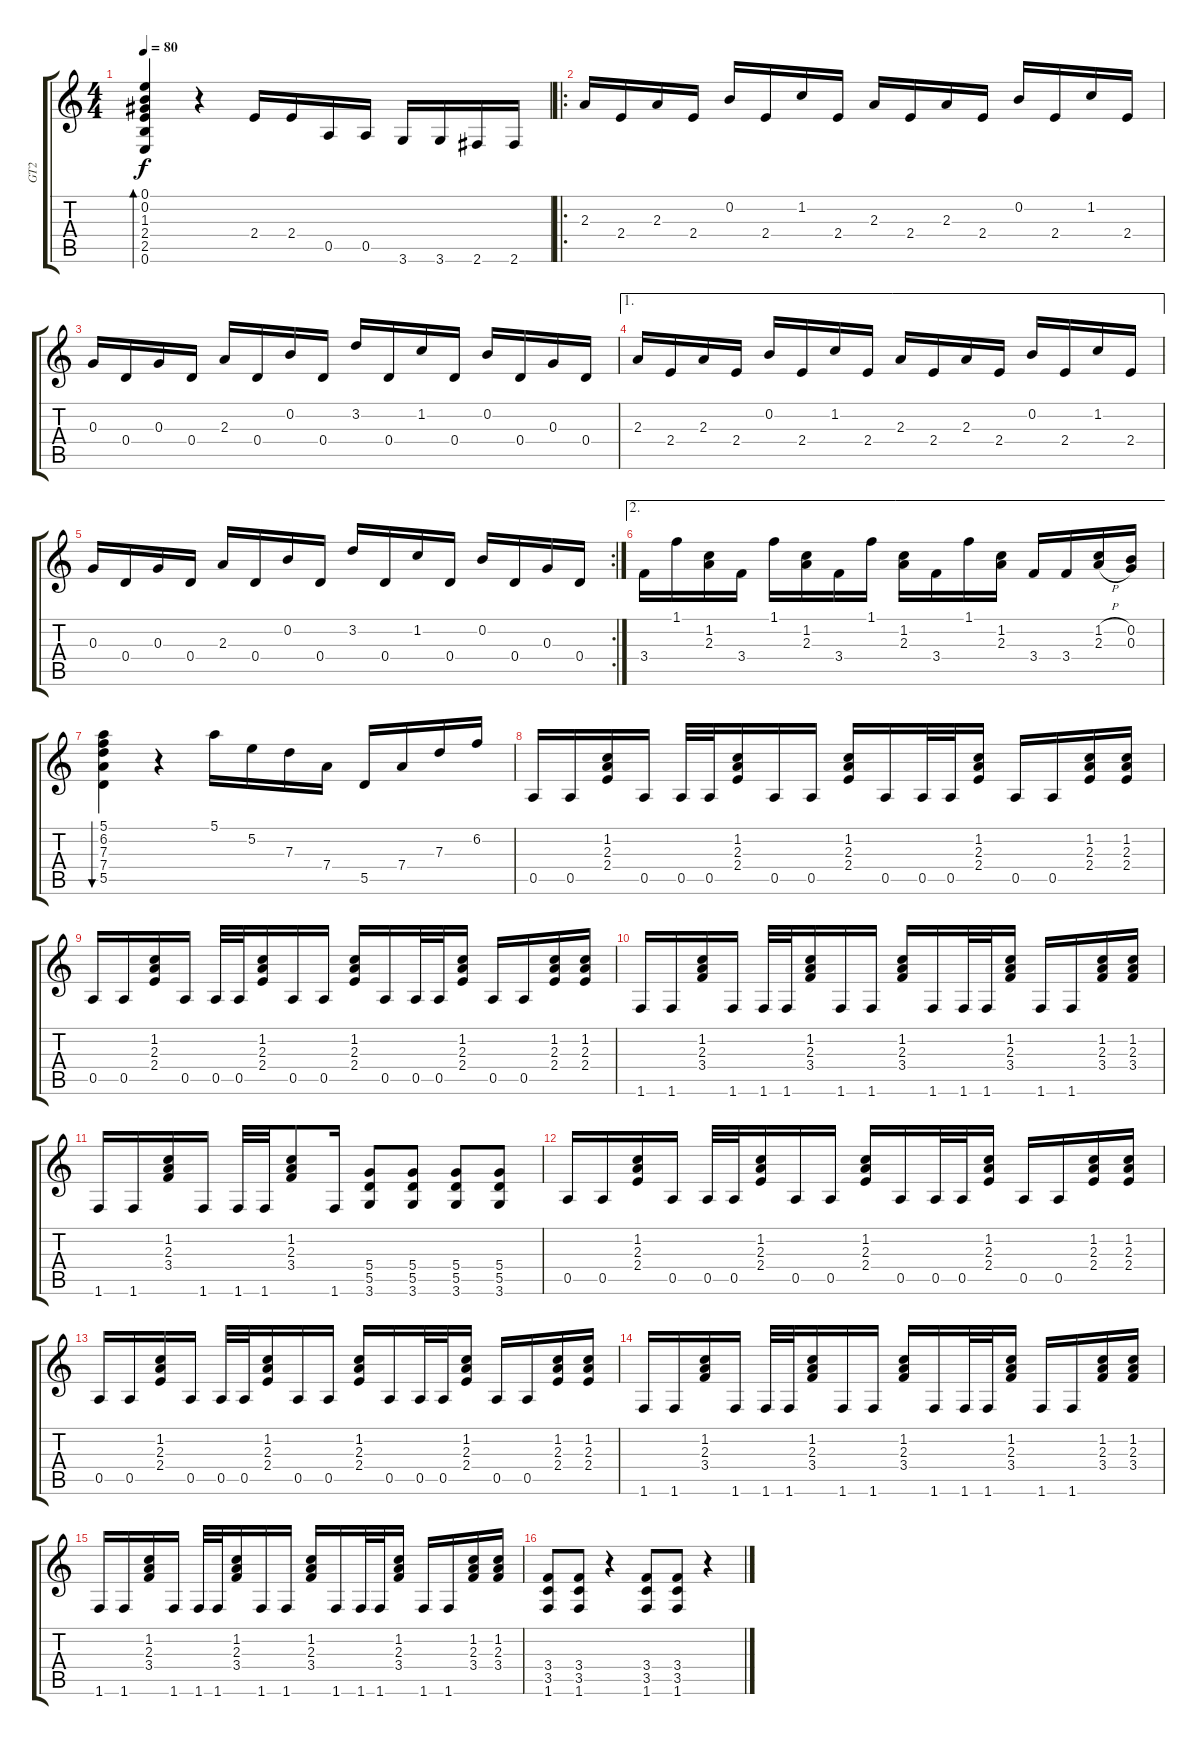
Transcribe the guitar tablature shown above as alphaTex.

\track ("GT2" "GT2") {instrument acousticguitarsteel}
\staff {score tabs}
\tuning (E4 B3 G3 D3 A2 E2) {hide}
\ts (4 4)
\tempo 80
\clef g2
\ks c
(0.1 0.2 1.3 2.4 2.5 0.6).4{bd 30 dy f} r.4 2.4.16 2.4.16 0.5.16 0.5.16 3.6.16 3.6.16 2.6.16 2.6.16 |
\ro
2.3.16 2.4.16 2.3.16 2.4.16 0.2.16 2.4.16 1.2.16 2.4.16 2.3.16 2.4.16 2.3.16 2.4.16 0.2.16 2.4.16 1.2.16 2.4.16 |
0.3.16 0.4.16 0.3.16 0.4.16 2.3.16 0.4.16 0.2.16 0.4.16 3.2.16 0.4.16 1.2.16 0.4.16 0.2.16 0.4.16 0.3.16 0.4.16 |
\ae 1
2.3.16 2.4.16 2.3.16 2.4.16 0.2.16 2.4.16 1.2.16 2.4.16 2.3.16 2.4.16 2.3.16 2.4.16 0.2.16 2.4.16 1.2.16 2.4.16 |
\rc 2
0.3.16 0.4.16 0.3.16 0.4.16 2.3.16 0.4.16 0.2.16 0.4.16 3.2.16 0.4.16 1.2.16 0.4.16 0.2.16 0.4.16 0.3.16 0.4.16 |
\ae 2
3.4.16 1.1.16 (1.2 2.3).16 3.4.16 1.1.16 (1.2 2.3).16 3.4.16 1.1.16 (1.2 2.3).16 3.4.16 1.1.16 (1.2 2.3).16 3.4.16 3.4.16 (1.2{h} 2.3{h}).16 (0.2 0.3).16 |
(5.1 6.2 7.3 7.4 5.5).4{bu 30} r.4 5.1.16 5.2.16 7.3.16 7.4.16 5.5.16 7.4.16 7.3.16 6.2.16 |
0.5.16 0.5.16 (1.2 2.3 2.4).16 0.5.16 0.5.32 0.5.32 (1.2 2.3 2.4).16 0.5.16 0.5.16 (1.2 2.3 2.4).16 0.5.16 0.5.32 0.5.32 (1.2 2.3 2.4).16 0.5.16 0.5.16 (1.2 2.3 2.4).16 (1.2 2.3 2.4).16 |
0.5.16 0.5.16 (1.2 2.3 2.4).16 0.5.16 0.5.32 0.5.32 (1.2 2.3 2.4).16 0.5.16 0.5.16 (1.2 2.3 2.4).16 0.5.16 0.5.32 0.5.32 (1.2 2.3 2.4).16 0.5.16 0.5.16 (1.2 2.3 2.4).16 (1.2 2.3 2.4).16 |
1.6.16 1.6.16 (1.2 2.3 3.4).16 1.6.16 1.6.32 1.6.32 (1.2 2.3 3.4).16 1.6.16 1.6.16 (1.2 2.3 3.4).16 1.6.16 1.6.32 1.6.32 (1.2 2.3 3.4).16 1.6.16 1.6.16 (1.2 2.3 3.4).16 (1.2 2.3 3.4).16 |
1.6.16 1.6.16 (1.2 2.3 3.4).16 1.6.16 1.6.32 1.6.32 (1.2 2.3 3.4).8 1.6.16 (5.4 5.5 3.6).8 (5.4 5.5 3.6).8 (5.4 5.5 3.6).8 (5.4 5.5 3.6).8 |
0.5.16 0.5.16 (1.2 2.3 2.4).16 0.5.16 0.5.32 0.5.32 (1.2 2.3 2.4).16 0.5.16 0.5.16 (1.2 2.3 2.4).16 0.5.16 0.5.32 0.5.32 (1.2 2.3 2.4).16 0.5.16 0.5.16 (1.2 2.3 2.4).16 (1.2 2.3 2.4).16 |
0.5.16 0.5.16 (1.2 2.3 2.4).16 0.5.16 0.5.32 0.5.32 (1.2 2.3 2.4).16 0.5.16 0.5.16 (1.2 2.3 2.4).16 0.5.16 0.5.32 0.5.32 (1.2 2.3 2.4).16 0.5.16 0.5.16 (1.2 2.3 2.4).16 (1.2 2.3 2.4).16 |
1.6.16 1.6.16 (1.2 2.3 3.4).16 1.6.16 1.6.32 1.6.32 (1.2 2.3 3.4).16 1.6.16 1.6.16 (1.2 2.3 3.4).16 1.6.16 1.6.32 1.6.32 (1.2 2.3 3.4).16 1.6.16 1.6.16 (1.2 2.3 3.4).16 (1.2 2.3 3.4).16 |
1.6.16 1.6.16 (1.2 2.3 3.4).16 1.6.16 1.6.32 1.6.32 (1.2 2.3 3.4).16 1.6.16 1.6.16 (1.2 2.3 3.4).16 1.6.16 1.6.32 1.6.32 (1.2 2.3 3.4).16 1.6.16 1.6.16 (1.2 2.3 3.4).16 (1.2 2.3 3.4).16 |
(3.4 3.5 1.6).8 (3.4 3.5 1.6).8 r.4 (3.4 3.5 1.6).8 (3.4 3.5 1.6).8 r.4
